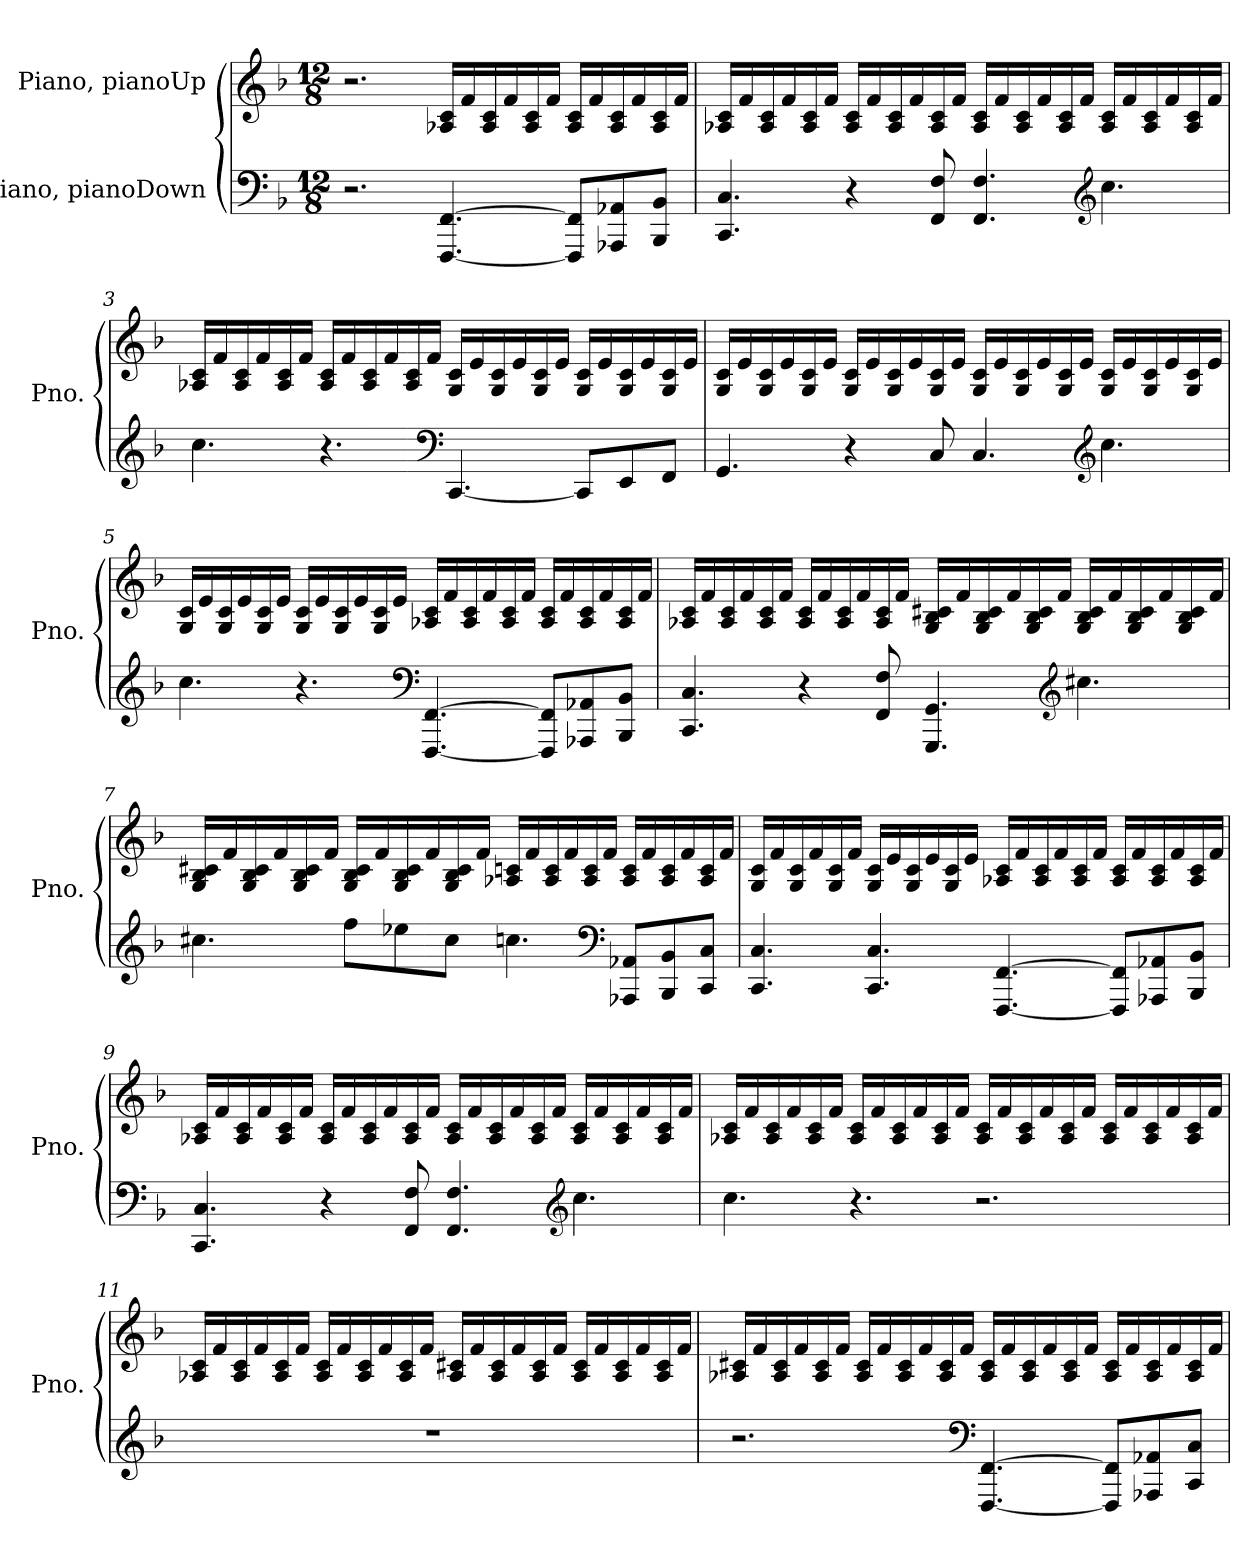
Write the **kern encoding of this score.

**kern	**kern
*part2	*part1
*staff2	*staff1
*I"Piano, pianoDown	*I"Piano, pianoUp
*I'Pno.	*I'Pno.
*clefF4	*clefG2
*k[b-]	*k[b-]
*M12/8	*M12/8
*MM90	*MM90
=1	=1
2.r	2.r
[4.FFF/ [4.FF/	16A-X/ 16c/LL
.	16f/
.	16A-/ 16c/
.	16f/
.	16A-/ 16c/
.	16f/JJ
8FFF/] 8FF/]L	16A-/ 16c/LL
.	16f/
8AAA-X/ 8AA-X/	16A-/ 16c/
.	16f/
8BBB-/ 8BB-/J	16A-/ 16c/
.	16f/JJ
!!LO:LB:g=z
=2	=2
4.CC/ 4.C/	16A-X/ 16c/LL
.	16f/
.	16A-/ 16c/
.	16f/
.	16A-/ 16c/
.	16f/JJ
4r	16A-/ 16c/LL
.	16f/
.	16A-/ 16c/
.	16f/
8FF/ 8F/	16A-/ 16c/
.	16f/JJ
4.FF/ 4.F/	16A-/ 16c/LL
.	16f/
.	16A-/ 16c/
.	16f/
.	16A-/ 16c/
.	16f/JJ
*clefG2	*
4.cc\	16A-/ 16c/LL
.	16f/
.	16A-/ 16c/
.	16f/
.	16A-/ 16c/
.	16f/JJ
!!LO:LB:g=z
=3	=3
4.cc\	16A-X/ 16c/LL
.	16f/
.	16A-/ 16c/
.	16f/
.	16A-/ 16c/
.	16f/JJ
4.r	16A-/ 16c/LL
.	16f/
.	16A-/ 16c/
.	16f/
.	16A-/ 16c/
.	16f/JJ
*clefF4	*
[4.CC/	16G/ 16c/LL
.	16e/
.	16G/ 16c/
.	16e/
.	16G/ 16c/
.	16e/JJ
8CC/L]	16G/ 16c/LL
.	16e/
8EE/	16G/ 16c/
.	16e/
8FF/J	16G/ 16c/
.	16e/JJ
!!LO:LB:g=z
=4	=4
4.GG/	16G/ 16c/LL
.	16e/
.	16G/ 16c/
.	16e/
.	16G/ 16c/
.	16e/JJ
4r	16G/ 16c/LL
.	16e/
.	16G/ 16c/
.	16e/
8C/	16G/ 16c/
.	16e/JJ
4.C/	16G/ 16c/LL
.	16e/
.	16G/ 16c/
.	16e/
.	16G/ 16c/
.	16e/JJ
*clefG2	*
4.cc\	16G/ 16c/LL
.	16e/
.	16G/ 16c/
.	16e/
.	16G/ 16c/
.	16e/JJ
!!LO:LB:g=z
=5	=5
4.cc\	16G/ 16c/LL
.	16e/
.	16G/ 16c/
.	16e/
.	16G/ 16c/
.	16e/JJ
4.r	16G/ 16c/LL
.	16e/
.	16G/ 16c/
.	16e/
.	16G/ 16c/
.	16e/JJ
*clefF4	*
[4.FFF/ [4.FF/	16A-X/ 16c/LL
.	16f/
.	16A-/ 16c/
.	16f/
.	16A-/ 16c/
.	16f/JJ
8FFF/] 8FF/]L	16A-/ 16c/LL
.	16f/
8AAA-X/ 8AA-X/	16A-/ 16c/
.	16f/
8BBB-/ 8BB-/J	16A-/ 16c/
.	16f/JJ
!!LO:LB:g=z
=6	=6
4.CC/ 4.C/	16A-X/ 16c/LL
.	16f/
.	16A-/ 16c/
.	16f/
.	16A-/ 16c/
.	16f/JJ
4r	16A-/ 16c/LL
.	16f/
.	16A-/ 16c/
.	16f/
8FF/ 8F/	16A-/ 16c/
.	16f/JJ
4.GGG/ 4.GG/	16G/ 16B-/ 16c#X/LL
.	16f/
.	16G/ 16B-/ 16c#/
.	16f/
.	16G/ 16B-/ 16c#/
.	16f/JJ
*clefG2	*
4.cc#X\	16G/ 16B-/ 16c#/LL
.	16f/
.	16G/ 16B-/ 16c#/
.	16f/
.	16G/ 16B-/ 16c#/
.	16f/JJ
!!LO:PB:g=z
=7	=7
4.cc#X\	16G/ 16B-/ 16c#X/LL
.	16f/
.	16G/ 16B-/ 16c#/
.	16f/
.	16G/ 16B-/ 16c#/
.	16f/JJ
8ff\L	16G/ 16B-/ 16c#/LL
.	16f/
8ee-X\	16G/ 16B-/ 16c#/
.	16f/
8cc#\J	16G/ 16B-/ 16c#/
.	16f/JJ
4.ccn\	16A-X/ 16cn/LL
.	16f/
.	16A-/ 16c/
.	16f/
.	16A-/ 16c/
.	16f/JJ
*clefF4	*
8AAA-X/ 8AA-X/L	16A-/ 16c/LL
.	16f/
8BBB-/ 8BB-/	16A-/ 16c/
.	16f/
8CC/ 8C/J	16A-/ 16c/
.	16f/JJ
!!LO:LB:g=z
=8	=8
4.CC/ 4.C/	16G/ 16c/LL
.	16f/
.	16G/ 16c/
.	16f/
.	16G/ 16c/
.	16f/JJ
4.CC/ 4.C/	16G/ 16c/LL
.	16e/
.	16G/ 16c/
.	16e/
.	16G/ 16c/
.	16e/JJ
[4.FFF/ [4.FF/	16A-X/ 16c/LL
.	16f/
.	16A-/ 16c/
.	16f/
.	16A-/ 16c/
.	16f/JJ
8FFF/] 8FF/]L	16A-/ 16c/LL
.	16f/
8AAA-X/ 8AA-X/	16A-/ 16c/
.	16f/
8BBB-/ 8BB-/J	16A-/ 16c/
.	16f/JJ
!!LO:LB:g=z
=9	=9
4.CC/ 4.C/	16A-X/ 16c/LL
.	16f/
.	16A-/ 16c/
.	16f/
.	16A-/ 16c/
.	16f/JJ
4r	16A-/ 16c/LL
.	16f/
.	16A-/ 16c/
.	16f/
8FF/ 8F/	16A-/ 16c/
.	16f/JJ
4.FF/ 4.F/	16A-/ 16c/LL
.	16f/
.	16A-/ 16c/
.	16f/
.	16A-/ 16c/
.	16f/JJ
*clefG2	*
4.cc\	16A-/ 16c/LL
.	16f/
.	16A-/ 16c/
.	16f/
.	16A-/ 16c/
.	16f/JJ
!!LO:LB:g=z
=10	=10
4.cc\	16A-X/ 16c/LL
.	16f/
.	16A-/ 16c/
.	16f/
.	16A-/ 16c/
.	16f/JJ
4.r	16A-/ 16c/LL
.	16f/
.	16A-/ 16c/
.	16f/
.	16A-/ 16c/
.	16f/JJ
2.r	16A-/ 16c/LL
.	16f/
.	16A-/ 16c/
.	16f/
.	16A-/ 16c/
.	16f/JJ
.	16A-/ 16c/LL
.	16f/
.	16A-/ 16c/
.	16f/
.	16A-/ 16c/
.	16f/JJ
!!LO:LB:g=z
=11	=11
1.r	16A-X/ 16c/LL
.	16f/
.	16A-/ 16c/
.	16f/
.	16A-/ 16c/
.	16f/JJ
.	16A-/ 16c/LL
.	16f/
.	16A-/ 16c/
.	16f/
.	16A-/ 16c/
.	16f/JJ
.	16A-/ 16c#X/LL
.	16f/
.	16A-/ 16c#/
.	16f/
.	16A-/ 16c#/
.	16f/JJ
.	16A-/ 16c#/LL
.	16f/
.	16A-/ 16c#/
.	16f/
.	16A-/ 16c#/
.	16f/JJ
!!LO:LB:g=z
=12	=12
2.r	16A-X/ 16c#X/LL
.	16f/
.	16A-/ 16c#/
.	16f/
.	16A-/ 16c#/
.	16f/JJ
.	16A-/ 16c#/LL
.	16f/
.	16A-/ 16c#/
.	16f/
.	16A-/ 16c#/
.	16f/JJ
*clefF4	*
[4.FFF/ [4.FF/	16A-/ 16c#/LL
.	16f/
.	16A-/ 16c#/
.	16f/
.	16A-/ 16c#/
.	16f/JJ
8FFF/] 8FF/]L	16A-/ 16c#/LL
.	16f/
8AAA-X/ 8AA-X/	16A-/ 16c#/
.	16f/
8CC/ 8C/J	16A-/ 16c#/
.	16f/JJ
=	=
*-	*-
